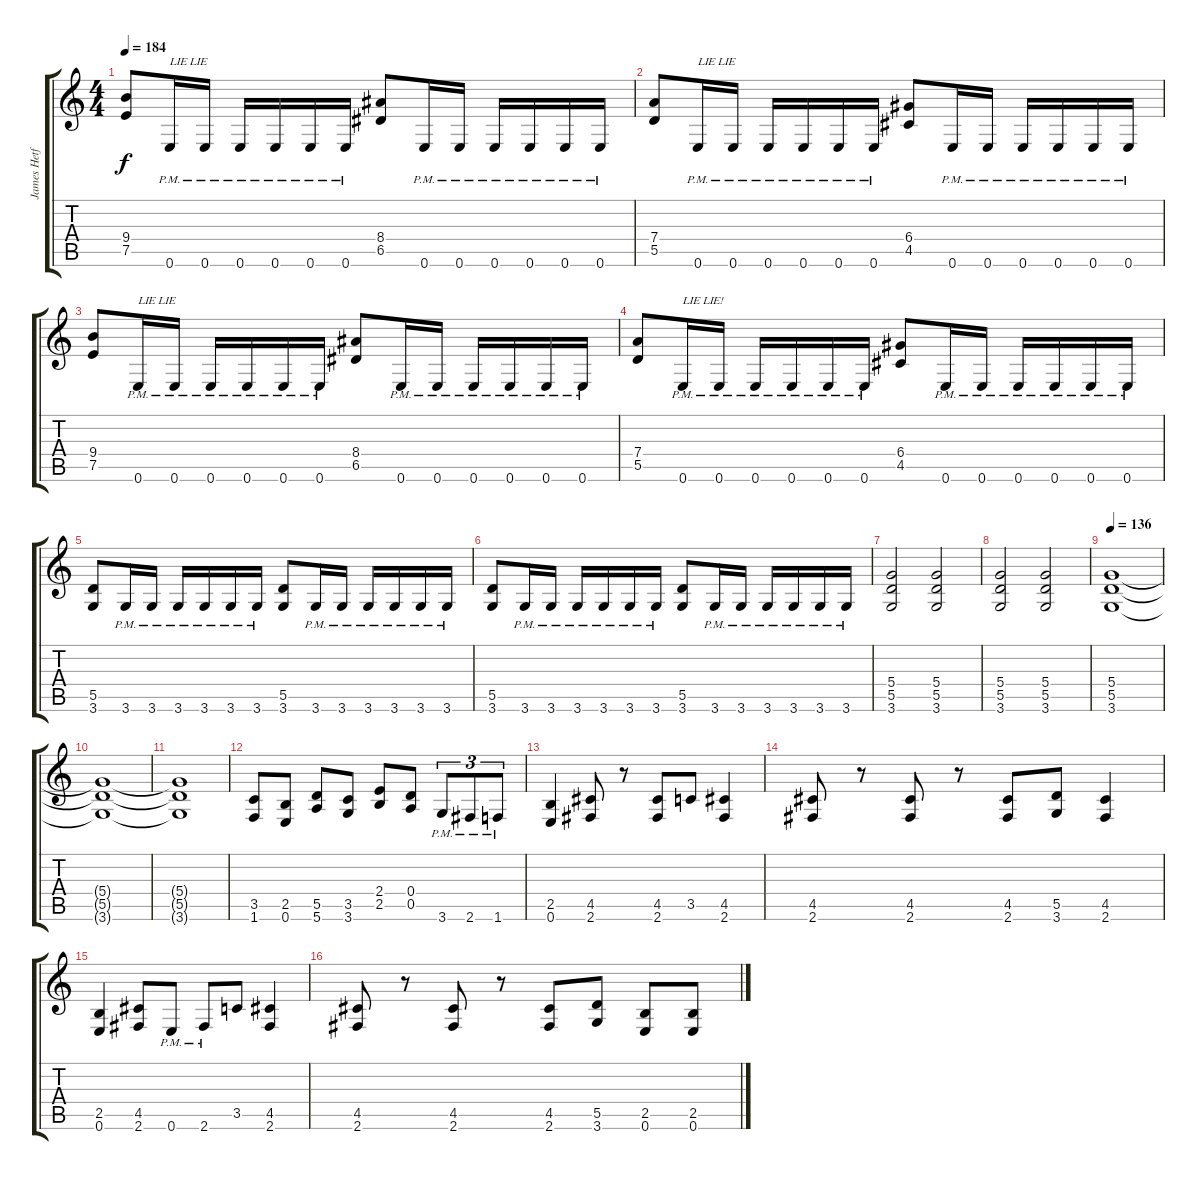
\track ("James Hetfield Rhythm" "James Hetf") {instrument distortionguitar}
\staff {score tabs}
\tuning (E4 B3 G3 D3 A2 E2) {hide}
\ts (4 4)
\tempo 184
\clef g2
\ks c
(9.4 7.5).8{dy f} 0.6{pm}.16{txt "LIE LIE"} 0.6{pm}.16 0.6{pm}.16 0.6{pm}.16 0.6{pm}.16 0.6{pm}.16 (8.4 6.5).8 0.6{pm}.16 0.6{pm}.16 0.6{pm}.16 0.6{pm}.16 0.6{pm}.16 0.6{pm}.16 |
(7.4 5.5).8 0.6{pm}.16{txt "LIE LIE"} 0.6{pm}.16 0.6{pm}.16 0.6{pm}.16 0.6{pm}.16 0.6{pm}.16 (6.4 4.5).8 0.6{pm}.16 0.6{pm}.16 0.6{pm}.16 0.6{pm}.16 0.6{pm}.16 0.6{pm}.16 |
(9.4 7.5).8 0.6{pm}.16{txt "LIE LIE"} 0.6{pm}.16 0.6{pm}.16 0.6{pm}.16 0.6{pm}.16 0.6{pm}.16 (8.4 6.5).8 0.6{pm}.16 0.6{pm}.16 0.6{pm}.16 0.6{pm}.16 0.6{pm}.16 0.6{pm}.16 |
(7.4 5.5).8 0.6{pm}.16{txt "LIE LIE!"} 0.6{pm}.16 0.6{pm}.16 0.6{pm}.16 0.6{pm}.16 0.6{pm}.16 (6.4 4.5).8 0.6{pm}.16 0.6{pm}.16 0.6{pm}.16 0.6{pm}.16 0.6{pm}.16 0.6{pm}.16 |
(5.5 3.6).8 3.6{pm}.16 3.6{pm}.16 3.6{pm}.16 3.6{pm}.16 3.6{pm}.16 3.6{pm}.16 (5.5 3.6).8 3.6{pm}.16 3.6{pm}.16 3.6{pm}.16 3.6{pm}.16 3.6{pm}.16 3.6{pm}.16 |
(5.5 3.6).8 3.6{pm}.16 3.6{pm}.16 3.6{pm}.16 3.6{pm}.16 3.6{pm}.16 3.6{pm}.16 (5.5 3.6).8 3.6{pm}.16 3.6{pm}.16 3.6{pm}.16 3.6{pm}.16 3.6{pm}.16 3.6{pm}.16 |
(5.4 5.5 3.6).2 (5.4 5.5 3.6).2 |
(5.4 5.5 3.6).2 (5.4 5.5 3.6).2 |
\tempo 136
(5.4 5.5 3.6).1 |
(5.4{t} 5.5{t} 3.6{t}).1 |
(5.4{t} 5.5{t} 3.6{t}).1 |
(3.5 1.6).8 (2.5 0.6).8 (5.5 5.6).8 (3.5 3.6).8 (2.4 2.5).8 (0.4 0.5).8 3.6{pm}.8{tu (3 2)} 2.6{pm}.8{tu (3 2)} 1.6{pm}.8{tu (3 2)} |
(2.5 0.6).4 (4.5 2.6).8 r.8 (4.5 2.6).8 3.5.8 (4.5 2.6).4 |
(4.5 2.6).8 r.8 (4.5 2.6).8 r.8 (4.5 2.6).8 (5.5 3.6).8 (4.5 2.6).4 |
(2.5 0.6).4 (4.5 2.6).8 0.6{pm}.8 2.6{pm}.8 3.5.8 (4.5 2.6).4 |
(4.5 2.6).8 r.8 (4.5 2.6).8 r.8 (4.5 2.6).8 (5.5 3.6).8 (2.5 0.6).8 (2.5 0.6).8
